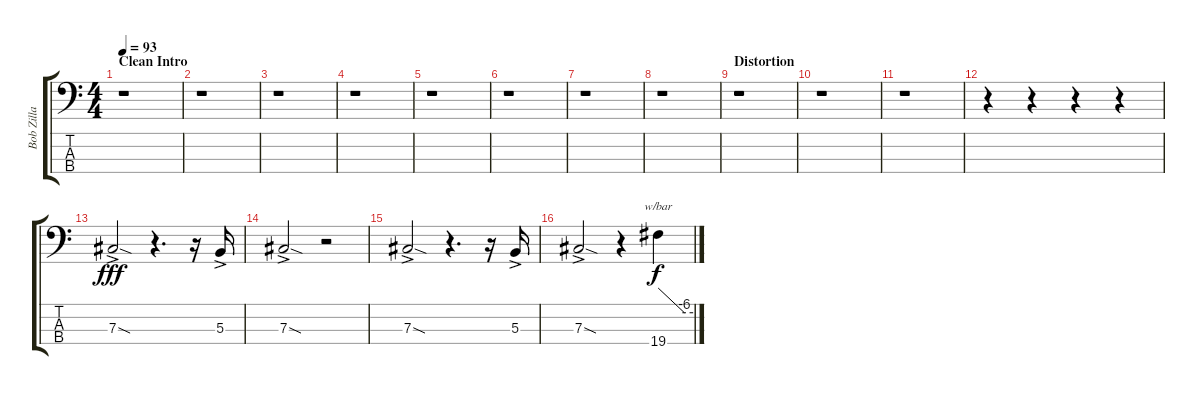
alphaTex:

\track ("Bob Zilla" "Bob Zilla") {instrument electricbassfinger}
\staff {score tabs}
\tuning (E2 B1 Gb1 B0) {hide}
\ts (4 4)
\section ("" "Clean Intro")
\tempo 93
\clef f4
\ks c
r.1{dy fff instrument electricbassfinger} |
r.1 |
r.1 |
r.1 |
r.1 |
r.1 |
r.1 |
r.1 |
\section ("" "Distortion")
r.1 |
r.1 |
r.1 |
r.4 r.4 r.4 r.4 |
7.3{sod ac}.2 r.4{d} r.16 5.3{ac}.16 |
7.3{sod ac}.2 r.2 |
7.3{sod ac}.2 r.4{d} r.16 5.3{ac}.16 |
7.3{sod ac}.2 r.4 19.4.4{tbe (custom default 0 0 45 -24 60 -24) dy f}
